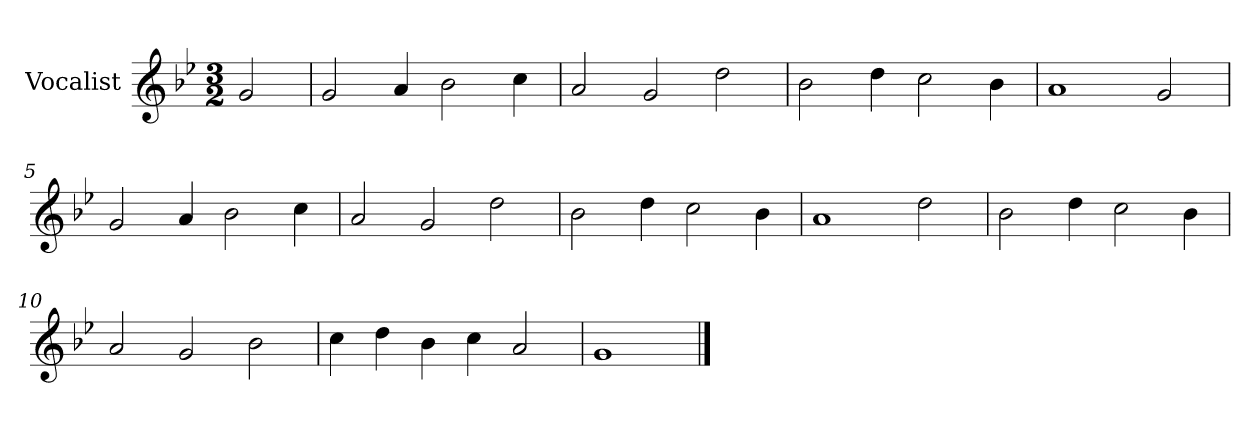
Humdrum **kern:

**kern
*part1
*staff1
*I"Vocalist
*k[b-e-]
*g:
*M3/2
=
2g
=1
2g
4a
2b-
4cc
=2
2a
2g
2dd
=3
2b-
4dd
2cc
4b-
=4
1a
2g
=5
2g
4a
2b-
4cc
=6
2a
2g
2dd
=7
2b-
4dd
2cc
4b-
=8
1a
2dd
=9
2b-
4dd
2cc
4b-
=10
2a
2g
2b-
=11
4cc
4dd
4b-
4cc
2a
=12
1g
==
*-
